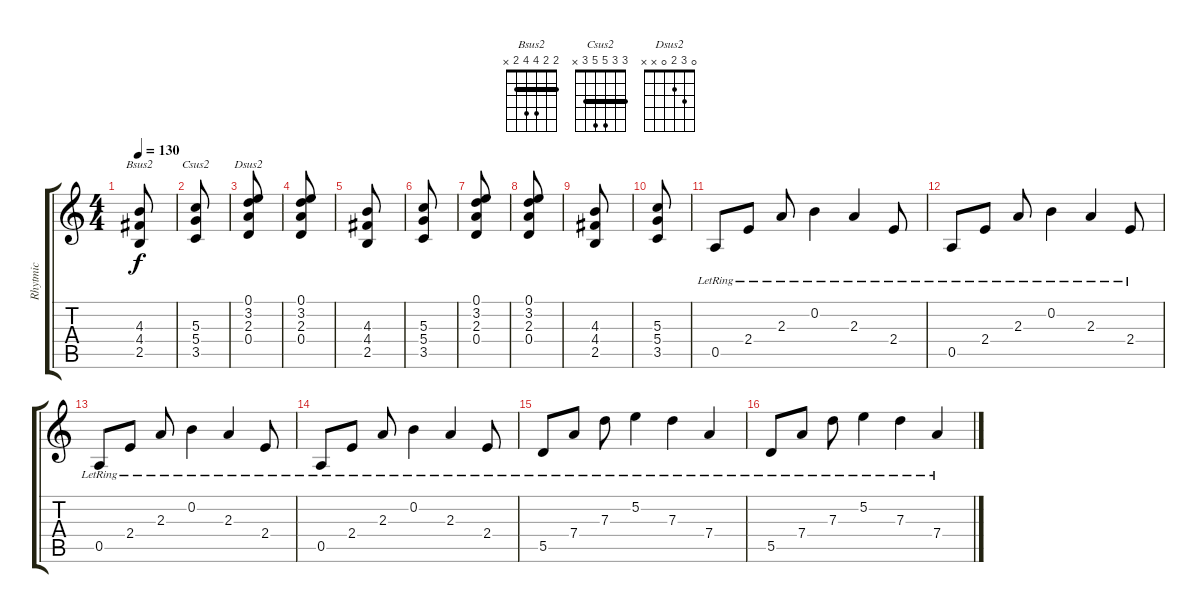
\track ("Rhytmic" "Rhytmic") {instrument acousticguitarsteel}
\staff {score tabs}
\tuning (E4 B3 G3 D3 A2 E2) {hide}
\chord ("Bsus2" 2 2 4 4 2 x) {barre 2}
\chord ("Csus2" 3 3 5 5 3 x) {barre 3}
\chord ("Dsus2" 0 3 2 0 x x)
\ts (4 4)
\tempo 130
\clef g2
\ks c
(4.3 4.4 2.5).8{ch "Bsus2" dy f} |
(5.3 5.4 3.5).8{ch "Csus2"} |
(0.1 3.2 2.3 0.4).8{ch "Dsus2"} |
(0.1 3.2 2.3 0.4).8 |
(4.3 4.4 2.5).8 |
(5.3 5.4 3.5).8 |
(0.1 3.2 2.3 0.4).8 |
(0.1 3.2 2.3 0.4).8 |
(4.3 4.4 2.5).8 |
(5.3 5.4 3.5).8 |
0.5{lr}.8 2.4{lr}.8 2.3{lr}.8 0.2{lr}.4 2.3{lr}.4 2.4{lr}.8 |
0.5{lr}.8 2.4{lr}.8 2.3{lr}.8 0.2{lr}.4 2.3{lr}.4 2.4{lr}.8 |
0.5{lr}.8 2.4{lr}.8 2.3{lr}.8 0.2{lr}.4 2.3{lr}.4 2.4{lr}.8 |
0.5{lr}.8 2.4{lr}.8 2.3{lr}.8 0.2{lr}.4 2.3{lr}.4 2.4{lr}.8 |
5.5{lr}.8 7.4{lr}.8 7.3{lr}.8 5.2{lr}.4 7.3{lr}.4 7.4{lr}.4 |
5.5{lr}.8 7.4{lr}.8 7.3{lr}.8 5.2{lr}.4 7.3{lr}.4 7.4{lr}.4
